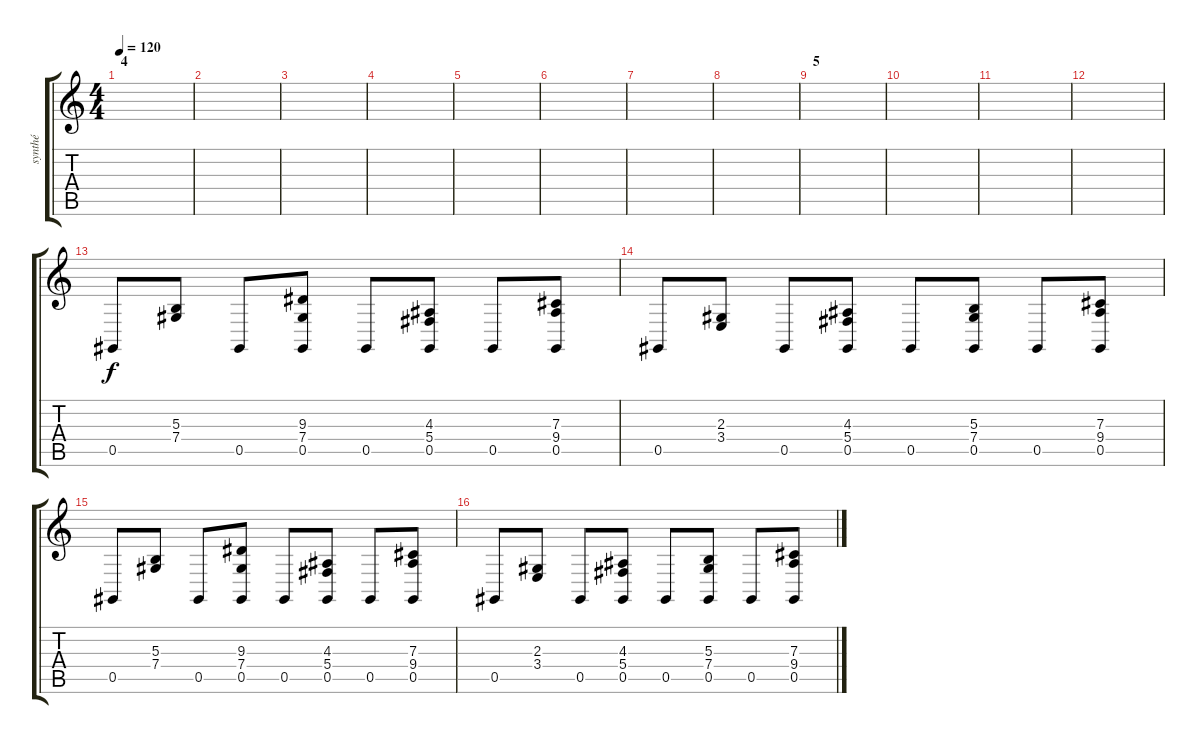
\track ("synthé" "synthé") {instrument stringensemble2}
\staff {score tabs}
\tuning (Eb4 Bb3 Gb3 Db3 Ab2 Eb2) {hide}
\ts (4 4)
\section ("" "4")
\tempo 120
\clef g2
\ks c
|
|
|
|
|
|
|
|
\section ("" "5")
|
|
|
|
0.5.8 (5.3 7.4).8 0.5.8 (9.3 7.4 0.5).8 0.5.8 (4.3 5.4 0.5).8 0.5.8 (7.3 9.4 0.5).8 |
0.5.8 (2.3 3.4).8 0.5.8 (4.3 5.4 0.5).8 0.5.8 (5.3 7.4 0.5).8 0.5.8 (7.3 9.4 0.5).8 |
0.5.8 (5.3 7.4).8 0.5.8 (9.3 7.4 0.5).8 0.5.8 (4.3 5.4 0.5).8 0.5.8 (7.3 9.4 0.5).8 |
0.5.8 (2.3 3.4).8 0.5.8 (4.3 5.4 0.5).8 0.5.8 (5.3 7.4 0.5).8 0.5.8 (7.3 9.4 0.5).8
